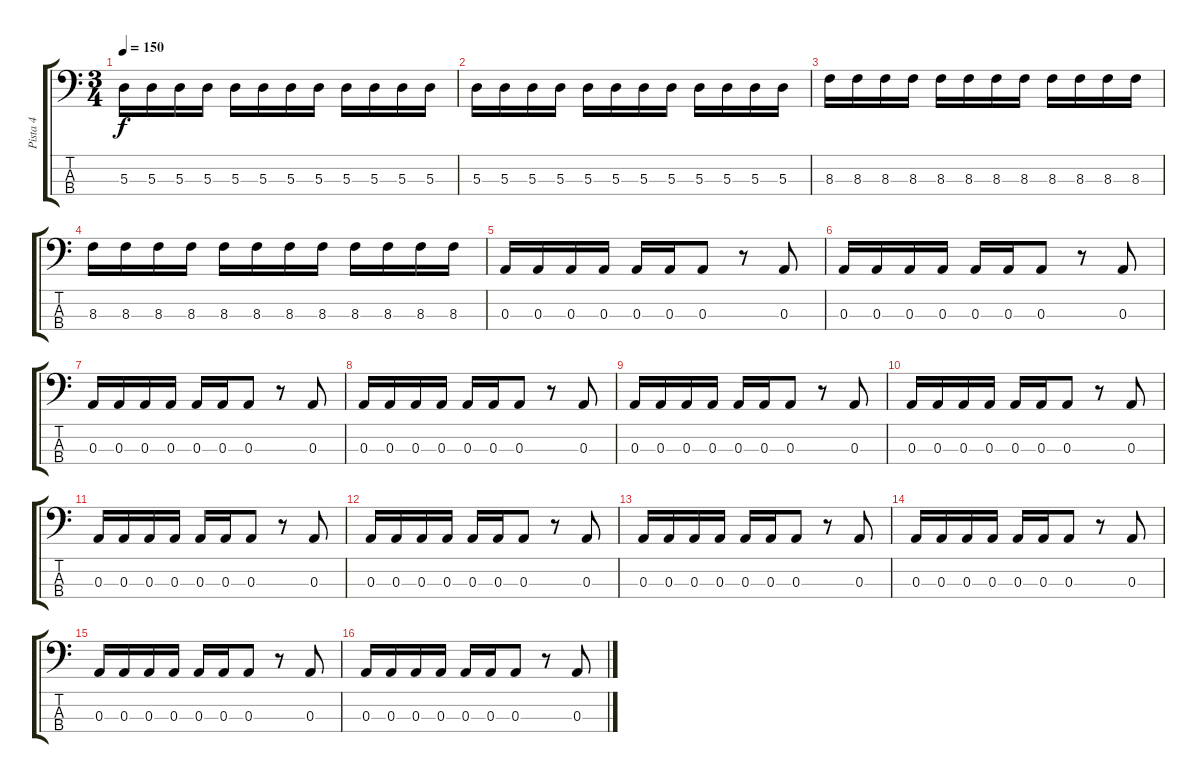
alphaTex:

\track ("Pista 4" "Pista 4") {instrument electricbassfinger}
\staff {score tabs}
\tuning (G2 D2 A1 E1) {hide}
\ts (3 4)
\tempo 150
\clef f4
\ks c
5.3.16{dy f} 5.3.16 5.3.16 5.3.16 5.3.16 5.3.16 5.3.16 5.3.16 5.3.16 5.3.16 5.3.16 5.3.16 |
5.3.16 5.3.16 5.3.16 5.3.16 5.3.16 5.3.16 5.3.16 5.3.16 5.3.16 5.3.16 5.3.16 5.3.16 |
8.3.16 8.3.16 8.3.16 8.3.16 8.3.16 8.3.16 8.3.16 8.3.16 8.3.16 8.3.16 8.3.16 8.3.16 |
8.3.16 8.3.16 8.3.16 8.3.16 8.3.16 8.3.16 8.3.16 8.3.16 8.3.16 8.3.16 8.3.16 8.3.16 |
0.3.16 0.3.16 0.3.16 0.3.16 0.3.16 0.3.16 0.3.8 r.8 0.3.8 |
0.3.16 0.3.16 0.3.16 0.3.16 0.3.16 0.3.16 0.3.8 r.8 0.3.8 |
0.3.16 0.3.16 0.3.16 0.3.16 0.3.16 0.3.16 0.3.8 r.8 0.3.8 |
0.3.16 0.3.16 0.3.16 0.3.16 0.3.16 0.3.16 0.3.8 r.8 0.3.8 |
0.3.16 0.3.16 0.3.16 0.3.16 0.3.16 0.3.16 0.3.8 r.8 0.3.8 |
0.3.16 0.3.16 0.3.16 0.3.16 0.3.16 0.3.16 0.3.8 r.8 0.3.8 |
0.3.16 0.3.16 0.3.16 0.3.16 0.3.16 0.3.16 0.3.8 r.8 0.3.8 |
0.3.16 0.3.16 0.3.16 0.3.16 0.3.16 0.3.16 0.3.8 r.8 0.3.8 |
0.3.16 0.3.16 0.3.16 0.3.16 0.3.16 0.3.16 0.3.8 r.8 0.3.8 |
0.3.16 0.3.16 0.3.16 0.3.16 0.3.16 0.3.16 0.3.8 r.8 0.3.8 |
0.3.16 0.3.16 0.3.16 0.3.16 0.3.16 0.3.16 0.3.8 r.8 0.3.8 |
0.3.16 0.3.16 0.3.16 0.3.16 0.3.16 0.3.16 0.3.8 r.8 0.3.8
